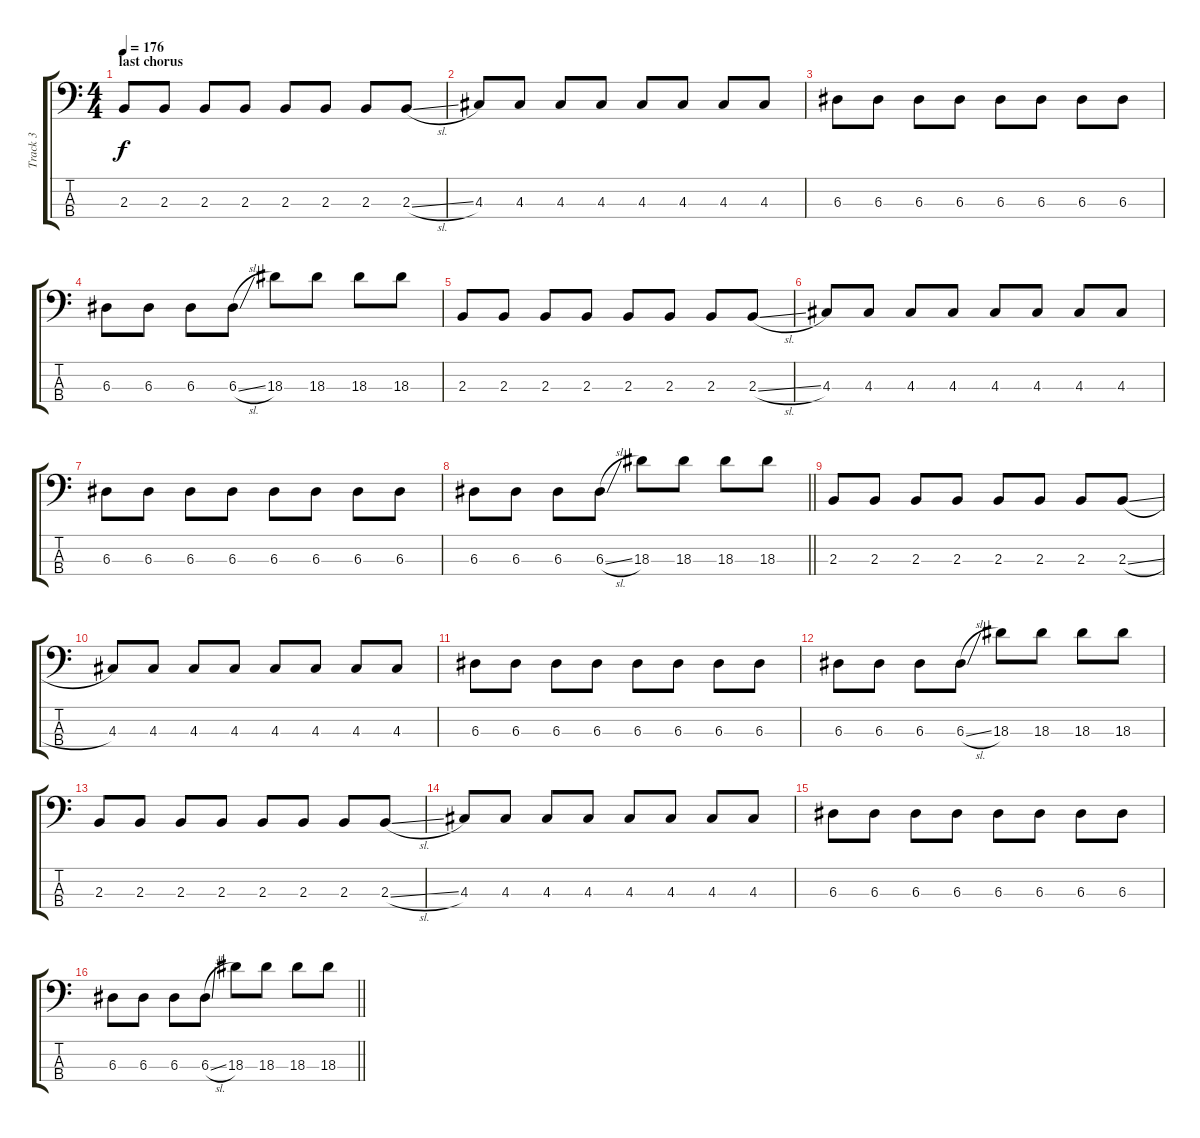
\track ("Track 3" "Track 3") {instrument electricbasspick}
\staff {score tabs}
\tuning (G2 D2 A1 D1) {hide}
\ts (4 4)
\section ("" "last chorus")
\tempo 176
\clef f4
\ks c
2.3.8{dy f} 2.3.8 2.3.8 2.3.8 2.3.8 2.3.8 2.3.8 2.3{sl}.8 |
4.3.8 4.3.8 4.3.8 4.3.8 4.3.8 4.3.8 4.3.8 4.3.8 |
6.3.8 6.3.8 6.3.8 6.3.8 6.3.8 6.3.8 6.3.8 6.3.8 |
6.3.8 6.3.8 6.3.8 6.3{sl}.8 18.3.8 18.3.8 18.3.8 18.3.8 |
2.3.8 2.3.8 2.3.8 2.3.8 2.3.8 2.3.8 2.3.8 2.3{sl}.8 |
4.3.8 4.3.8 4.3.8 4.3.8 4.3.8 4.3.8 4.3.8 4.3.8 |
6.3.8 6.3.8 6.3.8 6.3.8 6.3.8 6.3.8 6.3.8 6.3.8 |
\barLineRight lightlight
6.3.8 6.3.8 6.3.8 6.3{sl}.8 18.3.8 18.3.8 18.3.8 18.3.8 |
2.3.8 2.3.8 2.3.8 2.3.8 2.3.8 2.3.8 2.3.8 2.3{sl}.8 |
4.3.8 4.3.8 4.3.8 4.3.8 4.3.8 4.3.8 4.3.8 4.3.8 |
6.3.8 6.3.8 6.3.8 6.3.8 6.3.8 6.3.8 6.3.8 6.3.8 |
6.3.8 6.3.8 6.3.8 6.3{sl}.8 18.3.8 18.3.8 18.3.8 18.3.8 |
2.3.8 2.3.8 2.3.8 2.3.8 2.3.8 2.3.8 2.3.8 2.3{sl}.8 |
4.3.8 4.3.8 4.3.8 4.3.8 4.3.8 4.3.8 4.3.8 4.3.8 |
6.3.8 6.3.8 6.3.8 6.3.8 6.3.8 6.3.8 6.3.8 6.3.8 |
\barLineRight lightlight
6.3.8 6.3.8 6.3.8 6.3{sl}.8 18.3.8 18.3.8 18.3.8 18.3.8
